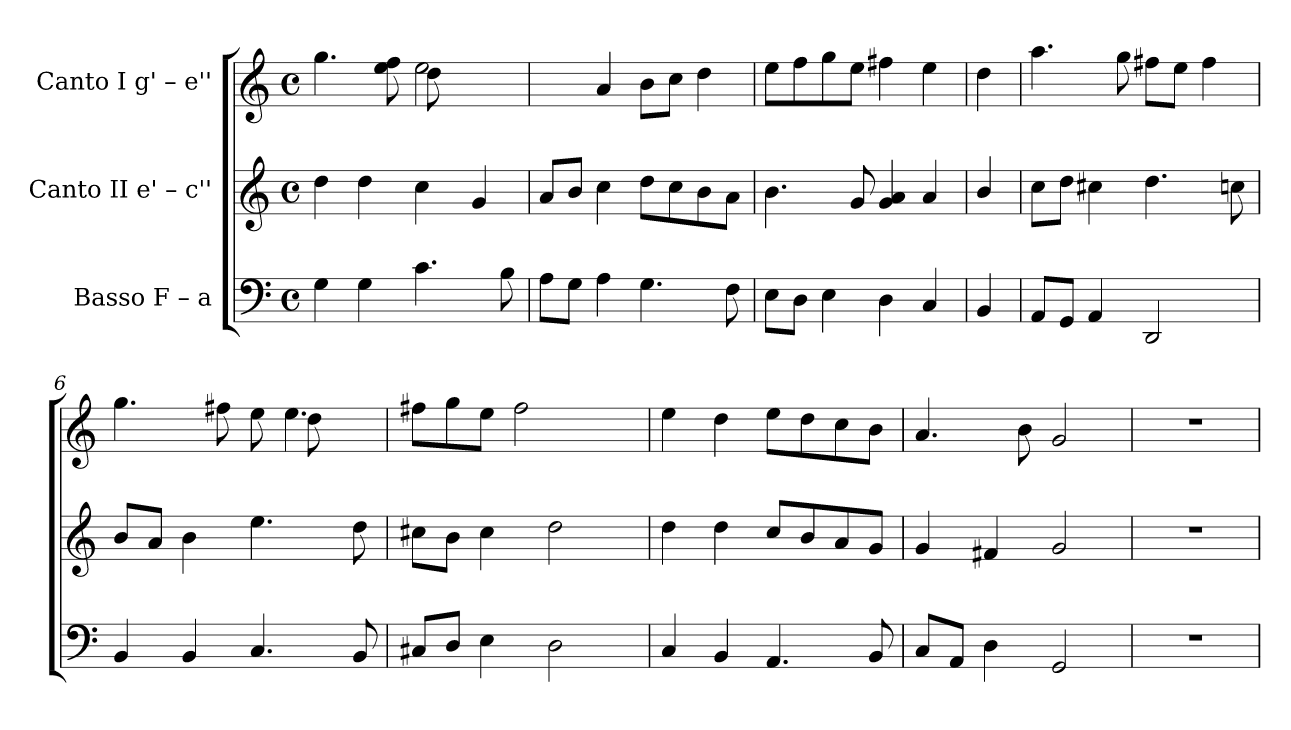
**kern	**text	**kern	**text	**kern	**text
*part3	*part3	*part2	*part2	*part1	*part1
*staff3	*staff3	*staff2	*staff2	*staff1	*staff1
*I"Basso  F – a	*	*I"Canto II  e' – c''	*	*I"Canto I  g' – e''	*
!!LO:PB:g=z
*stria5	*	*stria5	*	*stria5	*
*clefF4	*	*clefG2	*	*clefG2	*
*k[]	*	*k[]	*	*k[]	*
*C:	*	*C:	*	*C:	*
*M4/4	*	*M4/4	*	*M4/4	*
*met(c)	*	*met(c)	*	*met(c)	*
=1	=1	=1	=1	=1	=1
!	!LO:LY:b:cj	!	!LO:LY:b:cj	!	!LO:LY:b:cj
*	*	*	*	*^	*
4G\	.	4dd\	.	4.gg\	2ryy	.
!	!LO:LY:b:cj	!	!LO:LY:b:cj	!	!	!
4G\	.	4dd\	.	.	.	.
!	!	!	!	!	!	!LO:LY:b:cj
.	.	.	.	8ff\ 8ee\L	.	.
!	!LO:LY:b:cj	!	!LO:LY:b:cj	!	!	!LO:LY:b:cj
4.c\	.	4cc\	.	2ee\	8dd\	.
.	.	.	.	.	4.ryy	.
!	!	!	!LO:LY:b:cj	!	!	!
.	.	4g/	.	.	.	.
!	!LO:LY:b:cj	!	!	!	!	!
8B\	.	.	.	.	.	.
*	*	*	*	*v	*v	*
=2	=2	=2	=2	=2	=2
!	!LO:LY:b:cj	!	!LO:LY:b:cj	!	!
8A\L	.	8a/L	.	4ryy	.
!	!LO:LY:b:cj	!	!LO:LY:b:cj	!	!
8G\J	.	8b/J	.	.	.
!	!LO:LY:b:cj	!	!LO:LY:b:cj	!	!LO:LY:b:cj
4A\	.	4cc\	.	4a/	.
!	!LO:LY:b:cj	!	!LO:LY:b:cj	!	!LO:LY:b:cj
4.G\	.	8dd\L	.	8b\L	.
!	!	!	!LO:LY:b:cj	!	!LO:LY:b:cj
.	.	8cc\	.	8cc\J	.
!	!	!	!LO:LY:b:cj	!	!LO:LY:b:cj
.	.	8b\	.	4dd\	.
!	!LO:LY:b:cj	!	!LO:LY:b:cj	!	!
8F\	.	8a\J	.	.	.
=3	=3	=3	=3	=3	=3
!	!LO:LY:b:cj	!	!LO:LY:b:cj	!	!LO:LY:b:cj
8E\L	.	4.b\	.	8ee\L	.
!	!LO:LY:b:cj	!	!	!	!LO:LY:b:cj
8D\J	.	.	.	8ff\	.
!	!LO:LY:b:cj	!	!	!	!LO:LY:b:cj
4E\	.	.	.	8gg\	.
!	!	!	!LO:LY:b:cj	!	!LO:LY:b:cj
.	.	8g/	.	8ee\J	.
!	!LO:LY:b:cj	!	!LO:LY:b:cj	!	!LO:LY:b:cj
4D\	.	4a/ 4g/	.	4ff#X\	.
!	!LO:LY:b:cj	!	!LO:LY:b:cj	!	!LO:LY:b:cj
4C/	.	4a/	.	4ee\	.
=4	=4	=4	=4	=4	=4
!	!LO:LY:b:cj	!	!LO:LY:b:cj	!	!LO:LY:b:cj
4BB/	.	4b/	.	4dd\	.
=5	=5	=5	=5	=5	=5
!	!LO:LY:b:cj	!	!LO:LY:b:cj	!	!LO:LY:b:cj
8AA/L	.	8cc\L	.	4.aa\	.
!	!LO:LY:b:cj	!	!LO:LY:b:cj	!	!
8GG/J	.	8dd\J	.	.	.
!	!LO:LY:b:cj	!	!LO:LY:b:cj	!	!
4AA/	.	4cc#X\	.	.	.
!	!	!	!	!	!LO:LY:b:cj
.	.	.	.	8gg\	.
!	!LO:LY:b:cj	!	!LO:LY:b:cj	!	!LO:LY:b:cj
2DD/	.	4.dd\	.	8ff#X\L	.
!	!	!	!	!	!LO:LY:b:cj
.	.	.	.	8ee\J	.
!	!	!	!	!	!LO:LY:b:cj
.	.	.	.	4ff#\	.
!	!	!	!LO:LY:b:cj	!	!
.	.	8ccn\	.	.	.
!!LO:LB:g=z
=6	=6	=6	=6	=6	=6
!	!LO:LY:b:cj	!	!LO:LY:b:cj	!	!LO:LY:b:cj
*	*	*	*	*^	*
4BB/	.	8b/L	.	4.gg\	8ryy	.
!	!	!	!LO:LY:b:cj	!	!	!
*	*	*	*	*v	*v	*
.	.	8a/J	.	.	.
!	!LO:LY:b:cj	!	!LO:LY:b:cj	!	!
4BB/	.	4b\	.	.	.
!	!	!	!	!	!LO:LY:b:cj
.	.	.	.	8ff#X\	.
!	!LO:LY:b:cj	!	!LO:LY:b:cj	!	!LO:LY:b:cj
4.C/	.	4.ee\	.	8ee\L	.
*	*	*	*	*^	*
!	!	!	!	!	!	!LO:LY:b:cj
.	.	.	.	4.ee\	8dd\	.
.	.	.	.	.	4ryy	.
!	!LO:LY:b:cj	!	!LO:LY:b:cj	!	!	!
8BB/	.	8dd\	.	.	.	.
*	*	*	*	*v	*v	*
=7	=7	=7	=7	=7	=7
!	!LO:LY:b:cj	!	!LO:LY:b:cj	!	!LO:LY:b:cj
8C#/L	.	8cc#X\L	.	8ff#X\L	.
!	!LO:LY:b:cj	!	!LO:LY:b:cj	!	!LO:LY:b:cj
8D/J	.	8b\J	.	8gg\	.
!	!LO:LY:b:cj	!	!LO:LY:b:cj	!	!LO:LY:b:cj
4E\	.	4cc#\	.	8ee\J	.
!	!	!	!	!	!LO:LY:b:cj
.	.	.	.	2ff#\	.
!	!LO:LY:b:cj	!	!LO:LY:b:cj	!	!
2D\	.	2dd\	.	.	.
.	.	.	.	8ryy	.
=8	=8	=8	=8	=8	=8
!	!LO:LY:b:cj	!	!LO:LY:b:cj	!	!LO:LY:b:cj
4C/	.	4dd\	.	4ee\	.
!	!LO:LY:b:cj	!	!LO:LY:b:cj	!	!LO:LY:b:cj
4BB/	.	4dd\	.	4dd\	.
!	!LO:LY:b:cj	!	!LO:LY:b:cj	!	!LO:LY:b:cj
4.AA/	.	8cc/L	.	8ee\L	.
!	!	!	!LO:LY:b:cj	!	!LO:LY:b:cj
.	.	8b/	.	8dd\	.
!	!	!	!LO:LY:b:cj	!	!LO:LY:b:cj
.	.	8a/	.	8cc\	.
!	!LO:LY:b:cj	!	!LO:LY:b:cj	!	!LO:LY:b:cj
8BB/	.	8g/J	.	8b\J	.
=9	=9	=9	=9	=9	=9
!	!LO:LY:b:cj	!	!LO:LY:b:cj	!	!LO:LY:b:cj
8C/L	.	4g/	.	4.a/	.
!	!LO:LY:b:cj	!	!	!	!
8AA/J	.	.	.	.	.
!	!LO:LY:b:cj	!	!LO:LY:b:cj	!	!
4D\	.	4f#X/	.	.	.
!	!	!	!	!	!LO:LY:b:cj
.	.	.	.	8b\	.
!	!LO:LY:b:cj	!	!LO:LY:b:cj	!	!LO:LY:b:cj
2GG/	.	2g/	.	2g/	.
=10	=10	=10	=10	=10	=10
1r	.	1r	.	1r	.
=	=	=	=	=	=
*-	*-	*-	*-	*-	*-
